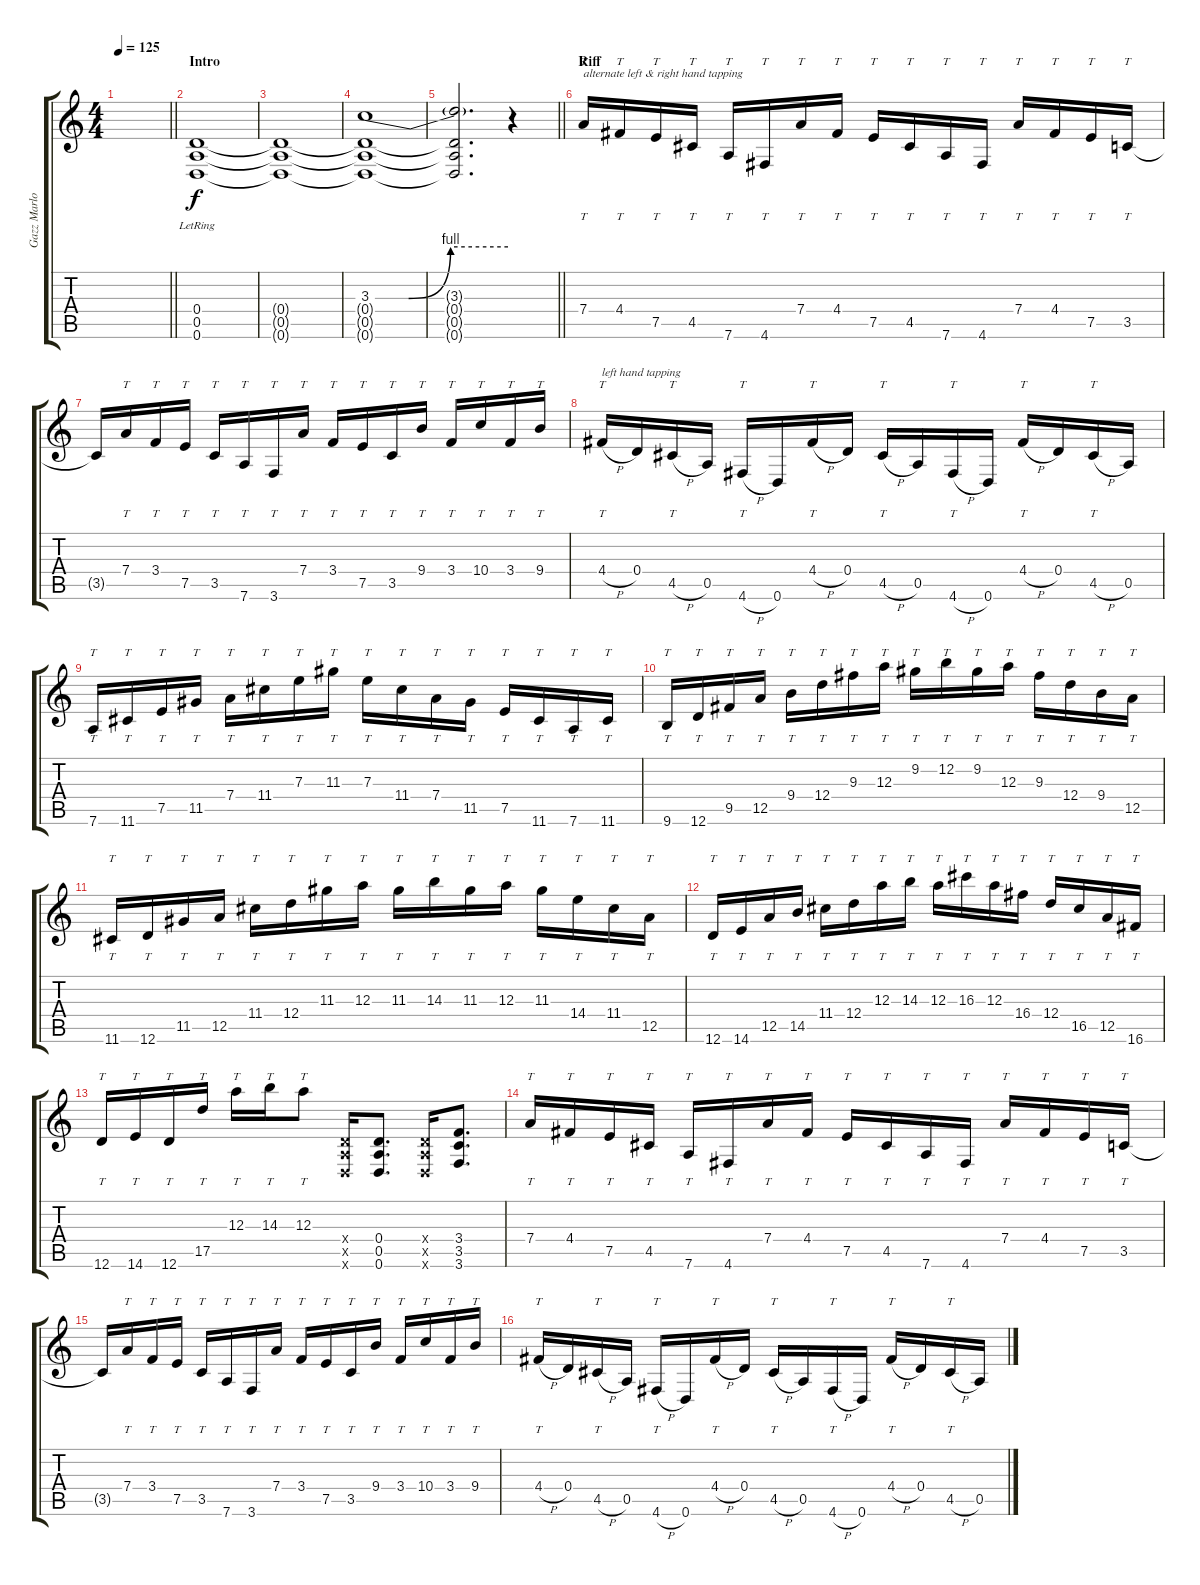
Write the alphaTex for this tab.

\track ("Gazz Marlow (Rhythm)" "Gazz Marlo") {instrument distortionguitar}
\staff {score tabs}
\tuning (E4 B3 A3 D3 A2 D2) {hide}
\ts (4 4)
\tempo 125
\clef g2
\barLineRight lightlight
\ks c
|
\section ("" "Intro")
(0.4{lr} 0.5{lr} 0.6{lr}).1 |
(0.4{t} 0.5{t} 0.6{t}).1 |
(3.3{be (custom 0 0 15 0 34 4 60 4)} 0.4{t} 0.5{t} 0.6{t}).1 |
\barLineRight lightlight
(3.3{t} 0.4{t} 0.5{t} 0.6{t}).2{d} r.4 |
\section ("" "Riff")
7.4.16{tt txt "alternate left & right hand tapping"} 4.4.16{tt} 7.5.16{tt} 4.5.16{tt} 7.6.16{tt} 4.6.16{tt} 7.4.16{tt} 4.4.16{tt} 7.5.16{tt} 4.5.16{tt} 7.6.16{tt} 4.6.16{tt} 7.4.16{tt} 4.4.16{tt} 7.5.16{tt} 3.5.16{tt} |
3.5{t}.16 7.4.16{tt} 3.4.16{tt} 7.5.16{tt} 3.5.16{tt} 7.6.16{tt} 3.6.16{tt} 7.4.16{tt} 3.4.16{tt} 7.5.16{tt} 3.5.16{tt} 9.4.16{tt} 3.4.16{tt} 10.4.16{tt} 3.4.16{tt} 9.4.16{tt} |
4.4{h}.16{tt txt "left hand tapping"} 0.4.16 4.5{h}.16{tt} 0.5.16 4.6{h}.16{tt} 0.6.16 4.4{h}.16{tt} 0.4.16 4.5{h}.16{tt} 0.5.16 4.6{h}.16{tt} 0.6.16 4.4{h}.16{tt} 0.4.16 4.5{h}.16{tt} 0.5.16 |
7.6.16{tt} 11.6.16{tt} 7.5.16{tt} 11.5.16{tt} 7.4.16{tt} 11.4.16{tt} 7.3.16{tt} 11.3.16{tt} 7.3.16{tt} 11.4.16{tt} 7.4.16{tt} 11.5.16{tt} 7.5.16{tt} 11.6.16{tt} 7.6.16{tt} 11.6.16{tt} |
9.6.16{tt} 12.6.16{tt} 9.5.16{tt} 12.5.16{tt} 9.4.16{tt} 12.4.16{tt} 9.3.16{tt} 12.3.16{tt} 9.2.16{tt} 12.2.16{tt} 9.2.16{tt} 12.3.16{tt} 9.3.16{tt} 12.4.16{tt} 9.4.16{tt} 12.5.16{tt} |
11.6.16{tt} 12.6.16{tt} 11.5.16{tt} 12.5.16{tt} 11.4.16{tt} 12.4.16{tt} 11.3.16{tt} 12.3.16{tt} 11.3.16{tt} 14.3.16{tt} 11.3.16{tt} 12.3.16{tt} 11.3.16{tt} 14.4.16{tt} 11.4.16{tt} 12.5.16{tt} |
12.6.16{tt} 14.6.16{tt} 12.5.16{tt} 14.5.16{tt} 11.4.16{tt} 12.4.16{tt} 12.3.16{tt} 14.3.16{tt} 12.3.16{tt} 16.3.16{tt} 12.3.16{tt} 16.4.16{tt} 12.4.16{tt} 16.5.16{tt} 12.5.16{tt} 16.6.16{tt} |
12.6.16{tt} 14.6.16{tt} 12.6.16{tt} 17.5.16{tt} 12.3.16{tt} 14.3.16{tt} 12.3.8{tt} (0.4{x} 0.5{x} 0.6{x}).16 (0.4 0.5 0.6).8{d} (0.4{x} 0.5{x} 0.6{x}).16 (3.4 3.5 3.6).8{d} |
7.4.16{tt} 4.4.16{tt} 7.5.16{tt} 4.5.16{tt} 7.6.16{tt} 4.6.16{tt} 7.4.16{tt} 4.4.16{tt} 7.5.16{tt} 4.5.16{tt} 7.6.16{tt} 4.6.16{tt} 7.4.16{tt} 4.4.16{tt} 7.5.16{tt} 3.5.16{tt} |
3.5{t}.16 7.4.16{tt} 3.4.16{tt} 7.5.16{tt} 3.5.16{tt} 7.6.16{tt} 3.6.16{tt} 7.4.16{tt} 3.4.16{tt} 7.5.16{tt} 3.5.16{tt} 9.4.16{tt} 3.4.16{tt} 10.4.16{tt} 3.4.16{tt} 9.4.16{tt} |
4.4{h}.16{tt} 0.4.16 4.5{h}.16{tt} 0.5.16 4.6{h}.16{tt} 0.6.16 4.4{h}.16{tt} 0.4.16 4.5{h}.16{tt} 0.5.16 4.6{h}.16{tt} 0.6.16 4.4{h}.16{tt} 0.4.16 4.5{h}.16{tt} 0.5.16
